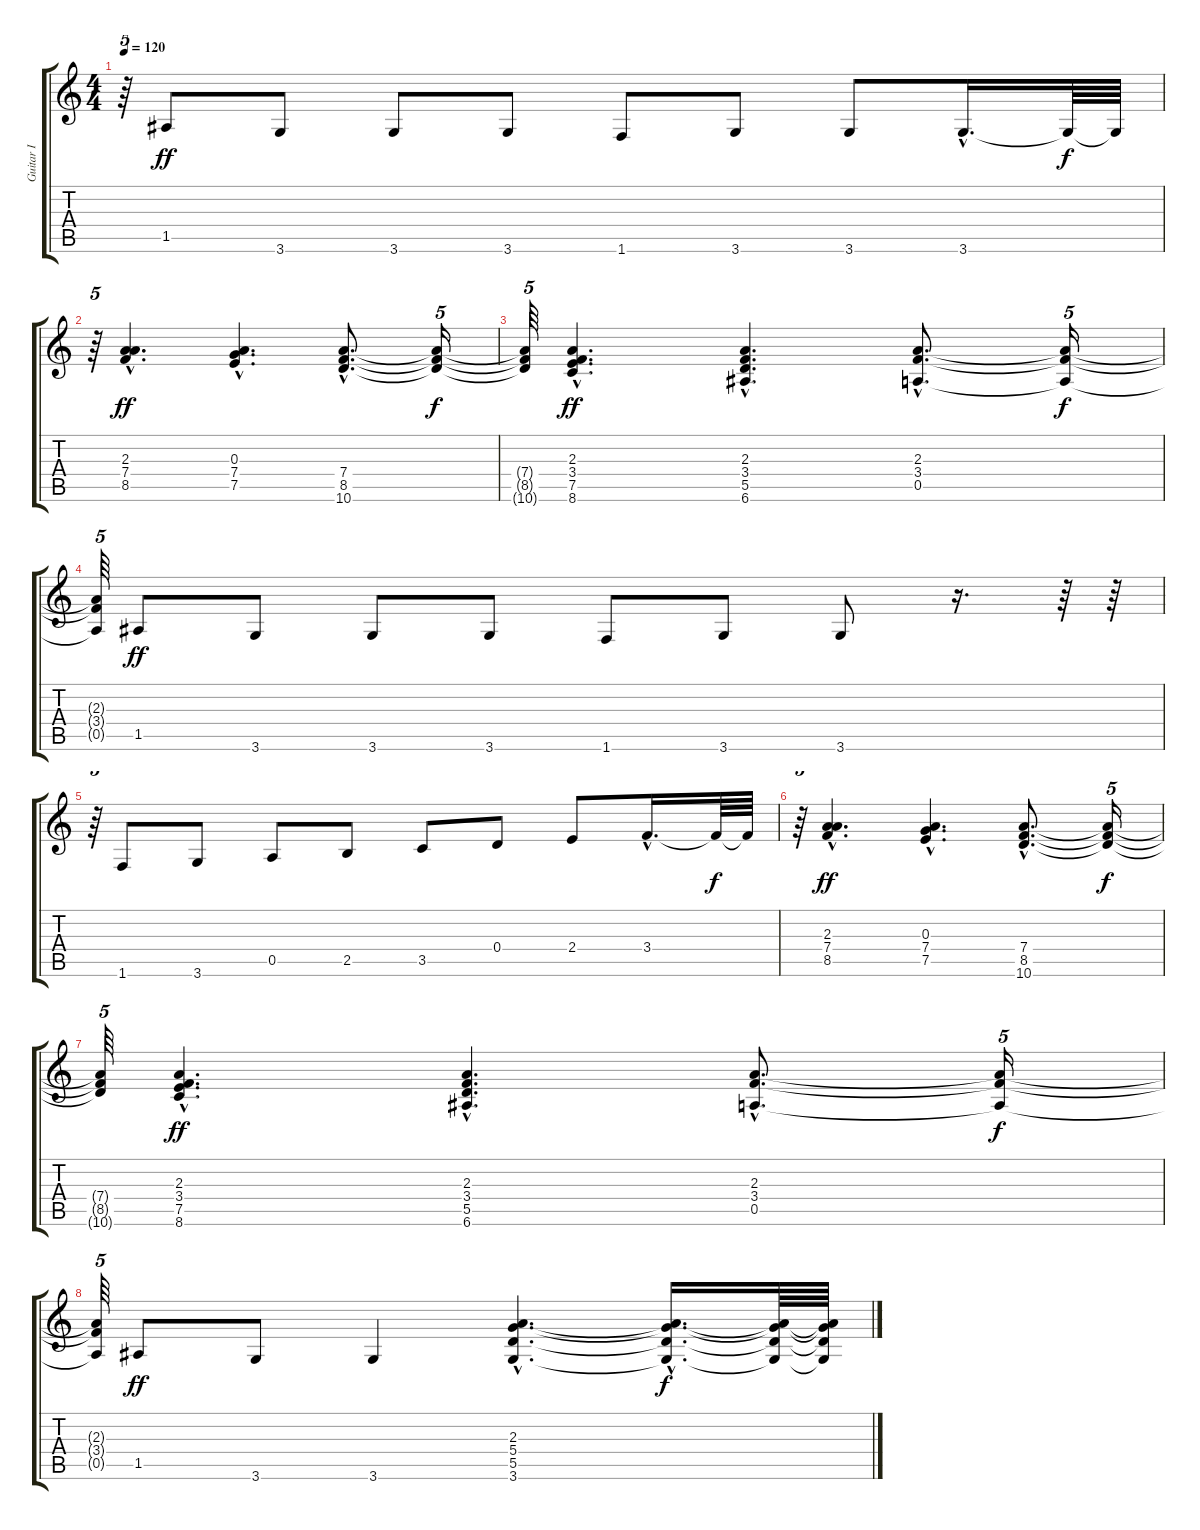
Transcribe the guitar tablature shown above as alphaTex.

\track ("Guitar I" "Guitar I") {instrument acousticguitarsteel}
\staff {score tabs}
\tuning (E4 B3 G3 D3 A2 E2) {hide}
\ts (4 4)
\tempo 120
\clef g2
\ks c
r.64{tu (5 4) dy f} 1.5.8{dy ff} 3.6.8 3.6.8 3.6.8 1.6.8 3.6.8 3.6.8 3.6{hac}.16{d} 3.6{t}.64{dy f} 3.6{t}.64 |
r.64{tu (5 4)} (2.3{hac} 7.4{hac} 8.5{hac}).4{d dy ff} (0.3{hac} 7.4{hac} 7.5{hac}).4{d} (7.4{hac} 8.5{hac} 10.6{hac}).8{d} (7.4{t} 8.5{t} 10.6{t}).16{tu (5 4) dy f} |
(7.4{t} 8.5{t} 10.6{t}).64{tu (5 4)} (2.3{hac} 3.4{hac} 7.5{hac} 8.6{hac}).4{d dy ff} (2.3{hac} 3.4{hac} 5.5{hac} 6.6{hac}).4{d} (2.3{hac} 3.4{hac} 0.5{hac}).8{d} (2.3{t} 3.4{t} 0.5{t}).16{tu (5 4) dy f} |
(2.3{t} 3.4{t} 0.5{t}).64{tu (5 4)} 1.5.8{dy ff} 3.6.8 3.6.8 3.6.8 1.6.8 3.6.8 3.6.8 r.16{d} r.64 r.64 |
r.64{tu (5 4)} 1.6.8 3.6.8 0.5.8 2.5.8 3.5.8 0.4.8 2.4.8 3.4{hac}.16{d} 3.4{t}.64{dy f} 3.4{t}.64 |
r.64{tu (5 4)} (2.3{hac} 7.4{hac} 8.5{hac}).4{d dy ff} (0.3{hac} 7.4{hac} 7.5{hac}).4{d} (7.4{hac} 8.5{hac} 10.6{hac}).8{d} (7.4{t} 8.5{t} 10.6{t}).16{tu (5 4) dy f} |
(7.4{t} 8.5{t} 10.6{t}).64{tu (5 4)} (2.3{hac} 3.4{hac} 7.5{hac} 8.6{hac}).4{d dy ff} (2.3{hac} 3.4{hac} 5.5{hac} 6.6{hac}).4{d} (2.3{hac} 3.4{hac} 0.5{hac}).8{d} (2.3{t} 3.4{t} 0.5{t}).16{tu (5 4) dy f} |
(2.3{t} 3.4{t} 0.5{t}).64{tu (5 4)} 1.5.8{dy ff} 3.6.8 3.6.4 (2.3{hac} 5.4{hac} 5.5{hac} 3.6{hac}).4{d} (2.3{hac t} 5.4{hac t} 5.5{hac t} 3.6{hac t}).16{d dy f} (2.3{t} 5.4{t} 5.5{t} 3.6{t}).64 (2.3{t} 5.4{t} 5.5{t} 3.6{t}).64
